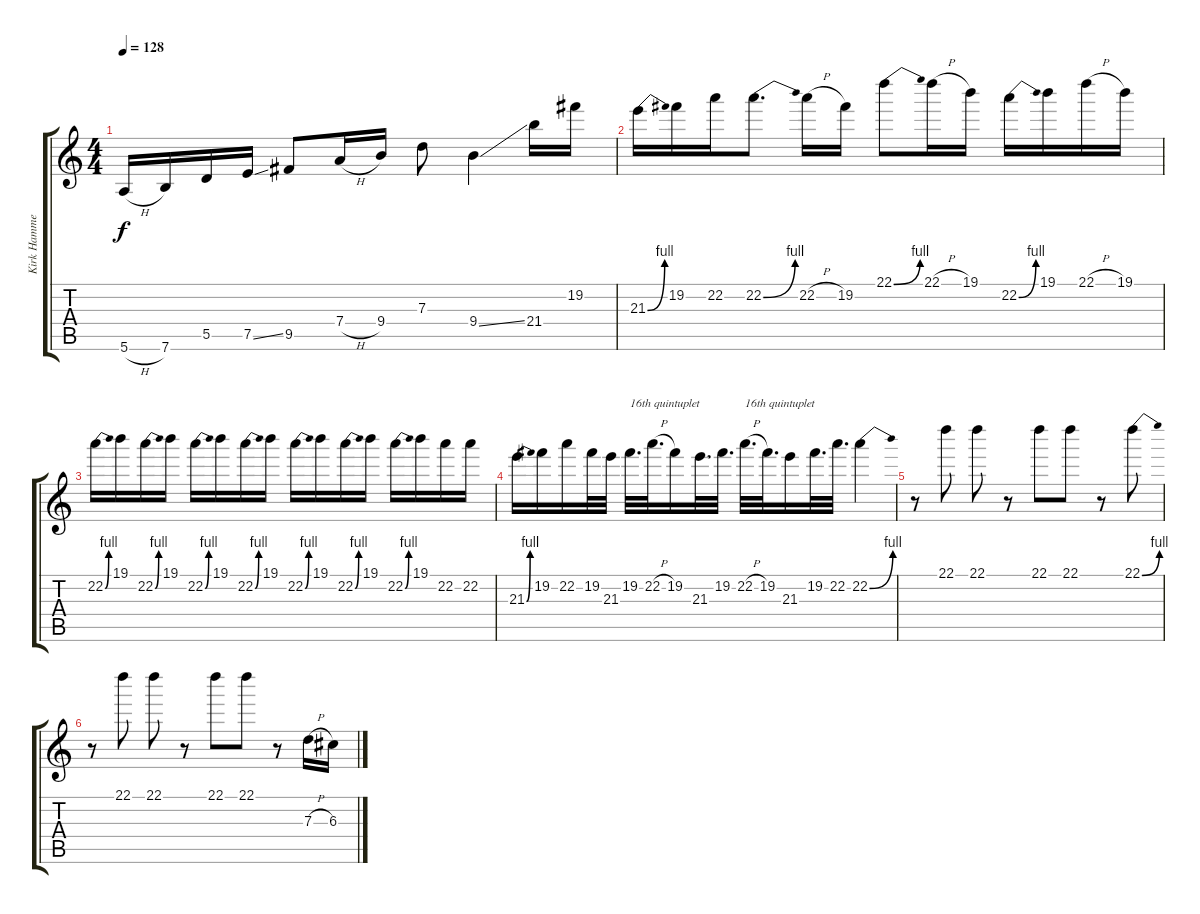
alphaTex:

\track ("Kirk Hammett" "Kirk Hamme") {instrument distortionguitar}
\staff {score tabs}
\tuning (E4 B3 G3 D3 A2 E2) {hide}
\ts (4 4)
\tempo 128
\clef g2
\ks c
5.6{h}.16{dy f} 7.6.16 5.5.16 7.5{ss}.16 9.5.8 7.4{h}.16 9.4.16 7.3.8 9.4{ss}.4 21.4.16 19.2.16 |
21.3{be (bend 0 0 60 4)}.16 19.2.16 22.2.16 22.2{be (bend 0 0 60 4)}.8{d} 22.2{h}.16 19.2.16 22.1{be (bend 0 0 60 4)}.8 22.1{h}.16 19.1.16 22.2{be (bend 0 0 60 4)}.16 19.1.16 22.1{h}.16 19.1.16 |
22.2{be (bend 0 0 60 4)}.16 19.1.16 22.2{be (bend 0 0 60 4)}.16 19.1.16 22.2{be (bend 0 0 60 4)}.16 19.1.16 22.2{be (bend 0 0 60 4)}.16 19.1.16 22.2{be (bend 0 0 60 4)}.16 19.1.16 22.2{be (bend 0 0 60 4)}.16 19.1.16 22.2{be (bend 0 0 60 4)}.16 19.1.16 22.2.16 22.2.16 |
21.3{be (bend 0 0 60 4)}.16 19.2.16 22.2.16 19.2.32 21.3.32 19.2.32{d txt "16th quintuplet"} 22.2{h}.32{d} 19.2.16 21.3.32{d} 19.2.32{d} 22.2{h}.32{d txt "16th quintuplet"} 19.2.32{d} 21.3.16 19.2.32{d} 22.2.32{d} 22.2{be (bend 0 0 60 4)}.4 |
r.8 22.1.8 22.1.8 r.8 22.1.8 22.1.8 r.8 22.1{be (bend 0 0 60 4)}.8 |
r.8 22.1.8 22.1.8 r.8 22.1.8 22.1.8 r.8 7.3{h}.16 6.3.16
